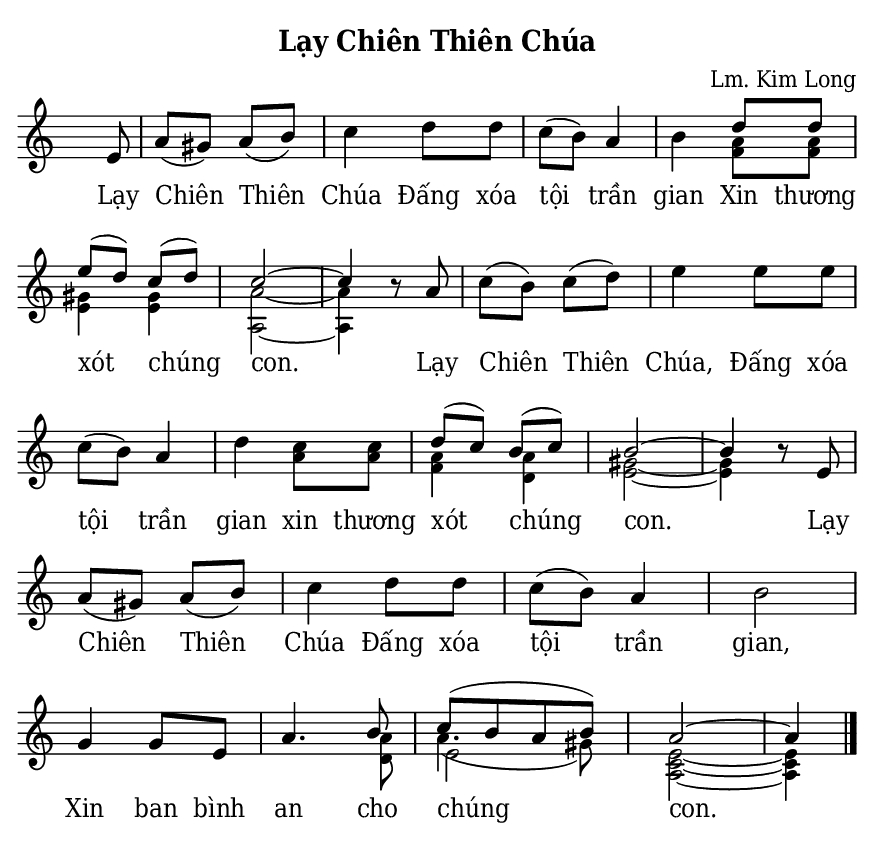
% Cài đặt chung\
\version "2.22.1"
\include "english.ly"

\header {
  subtitle = \markup { \huge \bold "Lạy Chiên Thiên Chúa" }
  composer = "Lm. Kim Long"
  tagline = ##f
}

% Nhạc phiên khúc
nhacPhienKhucSop = \relative c' {
  \partial 8 e8 |
  a (gs) a (b) |
  c4 d8 d |
  c (b) a4 |
  b4 d8 d |
  e (d) c (d) |
  c2 ~ |
  c4 r8 a |
  c (b) c (d) |
  e4 e8 e |
  c (b) a4 |
  d4 c8 c |
  d (c) b (c) |
  b2 ~ |
  b4 r8 e, |
  a (gs) a (b) |
  c4 d8 d |
  c (b) a4 |
  b2 |
  g4 g8 e |
  a4. b8 |
  c ([b a b]) |
  a2 ~ |
  a4 \bar "|."
}

nhacPhienKhucAlto = \relative c' {
  e8 |
  a (gs) a (b) |
  c4 d8 d |
  c (b) a4 |
  b4 <a f>8 <a f> |
  <gs e>4 <gs e> |
  <a a,>2 ~ |
  <a a,>4 r8 a |
  c (b) c (d) |
  e4 e8 e |
  c (b) a4 |
  d4 a8 a |
  <a f>4 <a d,> |
  <gs e>2 ~ |
  <gs e>4 r8 e |
  a (gs) a (b) |
  c4 d8 d |
  c (b) a4 |
  b2 |
  g4 g8 e |
  a4. <a d,>8 |
  <<
    {
      \voiceOne
      \stemDown a4. _(gs8)
    }
    \new Voice = "splitpart" {
      \voiceTwo
      \once \override NoteColumn.force-hshift = #0.7
      e2
    }
  >>
  <e c a>2 _~ |
  <e c a>4
}

% Lời phiên khúc
loiPhienKhucSop = \lyrics {
  Lạy Chiên Thiên Chúa Đấng xóa tội trần gian
  Xin thương xót chúng con.
  Lạy Chiên Thiên Chúa, Đấng xóa tội trần gian
  xin thương xót chúng con.
  Lạy Chiên Thiên Chúa Đấng xóa tội trần gian,
  Xin ban bình an cho chúng con.
}

% Dàn trang
\paper {
  #(set-paper-size "a5")
  top-margin = 3\mm
  bottom-margin = 3\mm
  left-margin = 3\mm
  right-margin = 3\mm
  indent = #0
  #(define fonts
	 (make-pango-font-tree "Deja Vu Serif Condensed"
	 		       "Deja Vu Serif Condensed"
			       "Deja Vu Serif Condensed"
			       (/ 20 20)))
  print-page-number = ##f
  system-system-spacing = #'((basic-distance . 0.1) (padding . 2.5))
}

TongNhip = {
  \key c \major \time 2/4
  \set Timing.beamExceptions = #'()
  \set Timing.baseMoment = #(ly:make-moment 1/4)
}

% Đổi kích thước nốt cho bè phụ
notBePhu =
#(define-music-function (font-size music) (number? ly:music?)
   (for-some-music
     (lambda (m)
       (if (music-is-of-type? m 'rhythmic-event)
           (begin
             (set! (ly:music-property m 'tweaks)
                   (cons `(font-size . ,font-size)
                         (ly:music-property m 'tweaks)))
             #t)
           #f))
     music)
   music)

\score {
  \new ChoirStaff <<
    \new Staff \with {
        printPartCombineTexts = ##f
      }
      <<
      \new Voice \TongNhip \partCombine 
        \nhacPhienKhucSop
        \notBePhu -1 { \nhacPhienKhucAlto }
      \new NullVoice = beSop \nhacPhienKhucSop
      \new Lyrics \lyricsto beSop \loiPhienKhucSop
      >>
  >>
  \layout {
    \override Staff.TimeSignature.transparent = ##t
    \override Lyrics.LyricSpace.minimum-distance = #1.5
    \override Score.BarNumber.break-visibility = ##(#f #f #f)
    \override Score.SpacingSpanner.uniform-stretching = ##t
  } 
}
